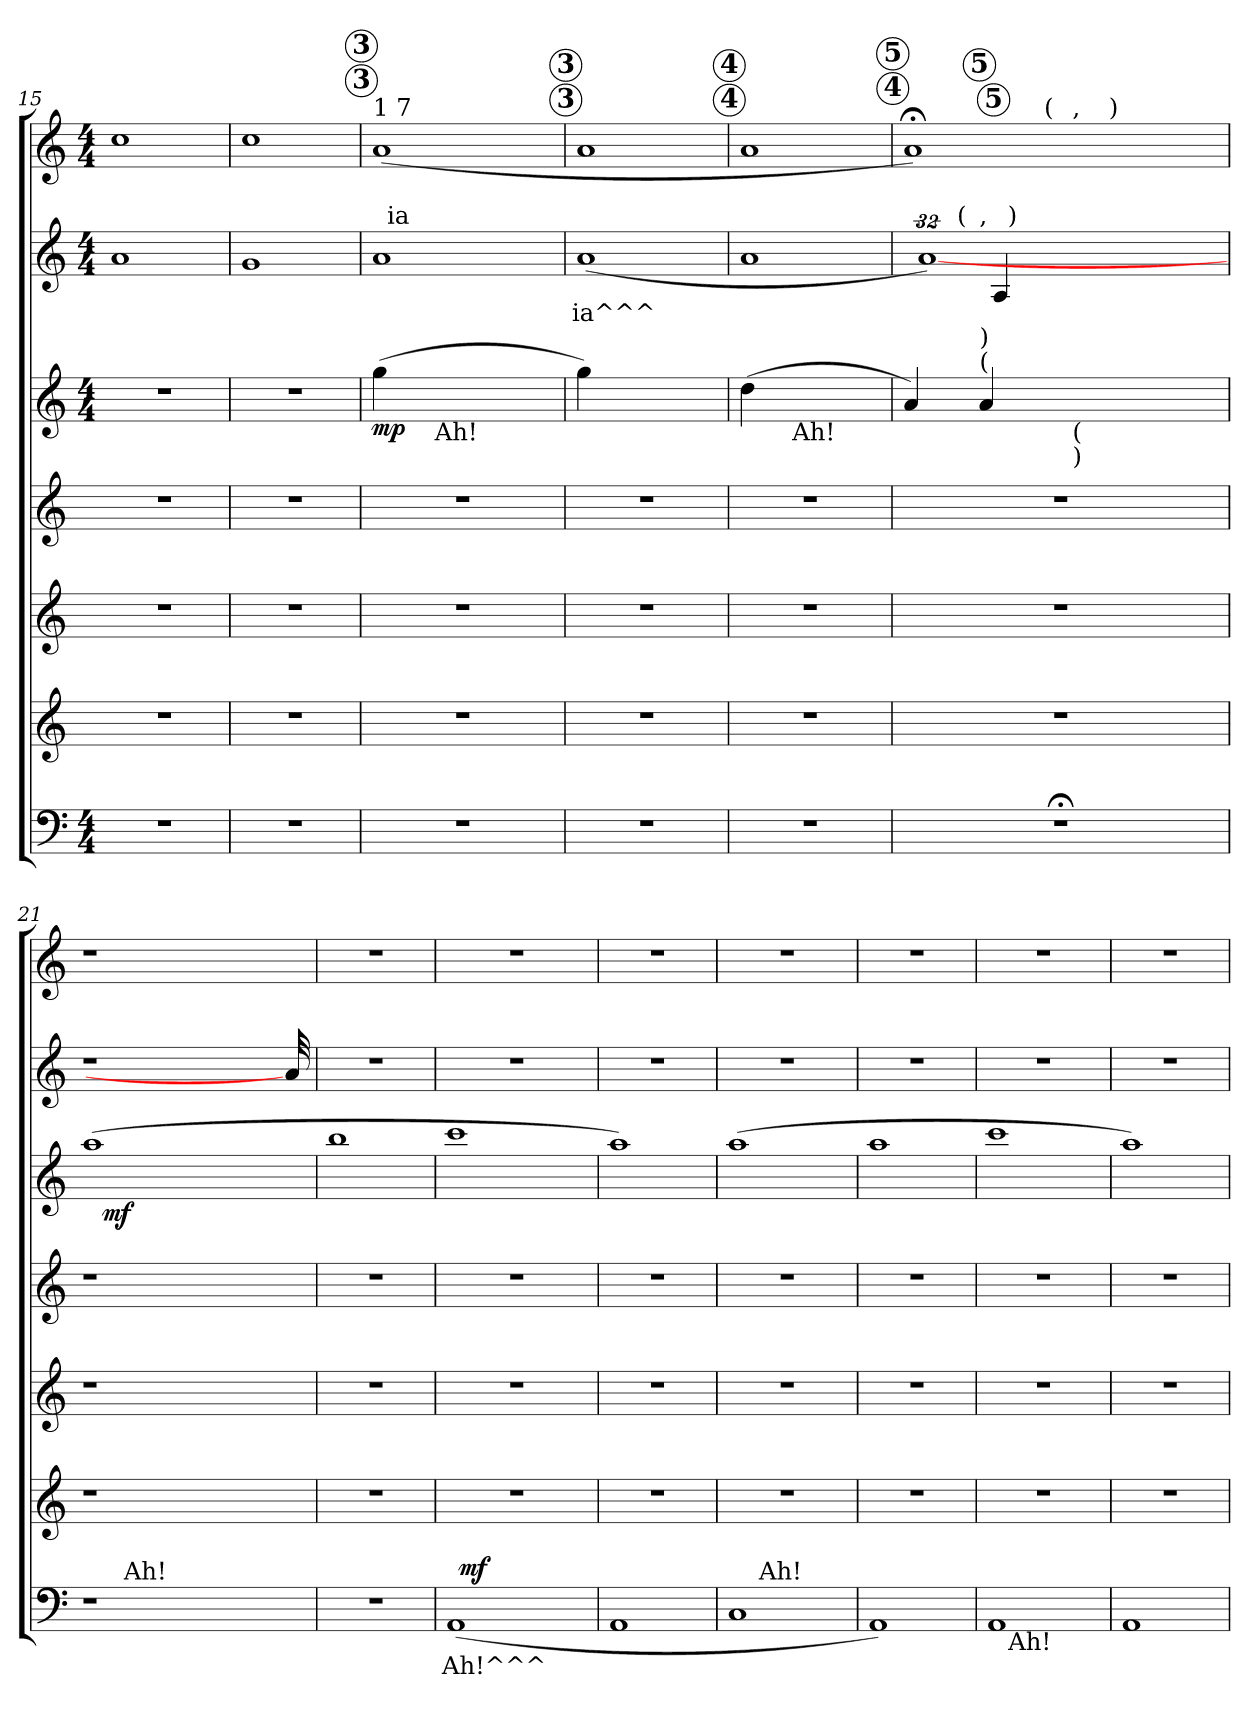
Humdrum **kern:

**kern	**text	**dynam	**kern	**kern	**kern	**kern	**dynam	**kern	**text	**kern
*part7	*part7	*part7	*part6	*part5	*part4	*part3	*part3	*part2	*part2	*part1
*staff7	*staff7	*staff7	*staff6	*staff5	*staff4	*staff3	*staff3	*staff2	*staff2	*staff1
*clefF4	*	*	*clefG2	*clefG2	*clefG2	*clefG2	*	*clefG2	*	*clefG2
*	*	*	*	*	*	*ITrd7c12	*	*	*	*
*k[]	*	*	*k[]	*k[]	*k[]	*k[]	*	*k[]	*	*k[]
*C:	*	*	*C:	*C:	*C:	*C:	*	*C:	*	*C:
*M4/4	*	*	*	*	*	*M4/4	*	*M4/4	*	*M4/4
=15	=15	=15	=15	=15	=15	=15	=15	=15	=15	=15
1r	.	.	1r	1r	1r	1r	.	1a	.	1cc
=16	=16	=16	=16	=16	=16	=16	=16	=16	=16	=16
1r	.	.	1r	1r	1r	1r	.	1g	.	1cc
!!LO:LB:g=z
!!LO:REH:place=s2:a:enc=circle:t=3
!!LO:REH:place=s3:a:enc=circle:t=3
=17	=17	=17	=17	=17	=17	=17	=17	=17	=17	=17
!	!	!	!	!	!	!	!	!	!	!LO:TX:a:t=1 7
!	!	!	!	!	!	!	!LO:DY:b	!	!	!
*	*	*	*	*	*	*	*	*^	*	*
1r	.	.	1r	1r	1r	(<4g	mp	1a	32ryy	.	(>1a
!	!	!	!	!	!	!	!	!	!LO:TX:a:t=ia	!	!
.	.	.	.	.	.	.	.	.	2ryy	.	.
!	!	!	!	!	!	!LO:TX:b:t=Ah!	!	!	!	!	!
.	.	.	.	.	.	2.ryy	.	.	.	.	.
.	.	.	.	.	.	.	.	.	4...ryy	.	.
!!LO:REH:place=s2:a:enc=circle:t=3
!!LO:REH:place=s3:a:enc=circle:t=3
=18	=18	=18	=18	=18	=18	=18	=18	=18	=18	=18	=18
!	!	!	!	!	!	!	!	!	!	!LO:LY:b	!
*	*	*	*	*	*	*	*	*v	*v	*	*
1r	.	.	1r	1r	1r	4g)	.	(<1a	ia^^^	1a
.	.	.	.	.	.	2.ryy	.	.	.	.
!!LO:REH:place=s2:a:enc=circle:t=4
!!LO:REH:place=s3:a:enc=circle:t=4
=19	=19	=19	=19	=19	=19	=19	=19	=19	=19	=19
1r	.	.	1r	1r	1r	(<4d	.	1a	.	1a
!	!	!	!	!	!	!LO:TX:b:t=Ah!	!	!	!	!
.	.	.	.	.	.	2.ryy	.	.	.	.
!!LO:REH:place=s2:a:enc=circle:t=5:qo=1.125
!!LO:REH:place=s3:a:enc=circle:t=5:qo=1
!!LO:REH:place=s2:a:enc=circle:t=4
!!LO:REH:place=s3:a:enc=circle:t=5
=20	=20	=20	=20	=20	=20	=20	=20	=20	=20	=20
*	*	*	*	*	*	*	*	*^	*	*^
*	*	*	*	*	*	*	*	*	*^	*	*	*^
*	*	*	*	*	*	*	*	*	*	*	*	*	*	*^
1r;<	.	.	1r	1r	1r	4A)	.	8.ryy	32ryy	32ryy	.	1a;)	4ryy	2ryy	2ryy
.	.	.	.	.	.	.	.	.	[32%31a)	4ryy	.	.	.	.	.
!	!	!	!	!	!	!	!	!LO:TX:a:t=(	!	!	!	!	!	!	!
.	.	.	.	.	.	.	.	16ryy	.	.	.	.	.	.	.
!	!	!	!	!	!	!	!	!LO:TX:a:t=,	!	!	!	!	!	!	!
!	!	!	!	!	!	!LO:TX:a:t=(	!	!	!	!	!	!	!	!	!
!	!	!	!	!	!	!LO:TX:a:t=)	!	!	!	!	!	!	!	!	!
.	.	.	.	.	.	4A	.	16ryy	.	.	.	.	8ryy	.	.
.	.	.	.	.	.	.	.	.	.	4A	.	.	.	.	.
!	!	!	!	!	!	!	!	!LO:TX:a:t=)	!	!	!	!	!	!	!
.	.	.	.	.	.	.	.	2ryy	.	.	.	.	.	.	.
.	.	.	.	.	.	.	.	.	.	.	.	.	32ryy	.	.
!	!	!	!	!	!	!	!	!	!	!	!	!	!LO:TX:a:t=(	!	!
.	.	.	.	.	.	.	.	.	.	.	.	.	2ryy	.	.
!	!	!	!	!	!	!	!	!	!	!	!	!	!	!LO:TX:a:t=,	!
!	!	!	!	!	!	!LO:TX:b:t=(	!	!	!	!	!	!	!	!	!
!	!	!	!	!	!	!LO:TX:b:t=)	!	!	!	!	!	!	!	!	!
.	.	.	.	.	.	2ryy	.	.	.	.	.	.	.	2ryy	16.ryy
.	.	.	.	.	.	.	.	.	.	4...ryy	.	.	.	.	.
!	!	!	!	!	!	!	!	!	!	!	!	!	!	!	!LO:TX:a:t=)
.	.	.	.	.	.	.	.	.	.	.	.	.	.	.	4ryy
.	.	.	.	.	.	.	.	8.ryy	.	.	.	.	.	.	.
.	.	.	.	.	.	.	.	.	.	.	.	.	.	.	8ryy
.	.	.	.	.	.	.	.	.	.	.	.	.	16.ryy	.	.
.	.	.	.	.	.	.	.	.	.	.	.	.	.	.	32ryy
*	*	*	*	*	*	*	*	*v	*v	*v	*	*	*	*	*
*	*	*	*	*	*	*	*	*	*	*v	*v	*v	*v
!!LO:LB:g=z
=21	=21	=21	=21	=21	=21	=21	=21	=21	=21	=21
*^	*	*	*	*	*	*^	*	*	*	*
1r	8ryy	.	.	1r	1r	1r	(>1a	16ryy	.	1r	.	1r
!	!	!	!	!	!	!	!	!	!LO:DY:b	!	!	!
.	.	.	.	.	.	.	.	2ryy	mf	.	.	.
!	!LO:TX:a:t=Ah!	!	!	!	!	!	!	!	!	!	!	!
.	2ryy	.	.	.	.	.	.	.	.	.	.	.
.	.	.	.	.	.	.	.	4...ryy	.	.	.	.
.	4ryy	.	.	.	.	.	.	.	.	.	.	.
.	8ryy	.	.	.	.	.	.	.	.	.	.	.
32ryy	32ryy	.	.	32ryy	32ryy	32ryy	32ryy	.	.	32a]	.	32ryy
*v	*v	*	*	*	*	*	*v	*v	*	*	*	*
=22	=22	=22	=22	=22	=22	=22	=22	=22	=22	=22
1r	.	.	1r	1r	1r	1b	.	1r	.	1r
=23	=23	=23	=23	=23	=23	=23	=23	=23	=23	=23
!	!LO:LY:b	!	!	!	!	!	!	!	!	!
*^	*	*	*	*	*	*	*	*	*	*
(>1AA	32ryy	Ah!^^^	.	1r	1r	1r	1cc	.	1r	.	1r
!	!	!	!LO:DY:b	!	!	!	!	!	!	!	!
.	2ryy	.	mf	.	.	.	.	.	.	.	.
.	4...ryy	.	.	.	.	.	.	.	.	.	.
*v	*v	*	*	*	*	*	*	*	*	*	*
=24	=24	=24	=24	=24	=24	=24	=24	=24	=24	=24
1AA	.	.	1r	1r	1r	1a)	.	1r	.	1r
!!LO:PB:g=z
=25	=25	=25	=25	=25	=25	=25	=25	=25	=25	=25
*^	*	*	*	*	*	*	*	*	*	*
1C	8ryy	.	.	1r	1r	1r	(>1a	.	1r	.	1r
!	!LO:TX:a:t=Ah!	!	!	!	!	!	!	!	!	!	!
.	2..ryy	.	.	.	.	.	.	.	.	.	.
*v	*v	*	*	*	*	*	*	*	*	*	*
=26	=26	=26	=26	=26	=26	=26	=26	=26	=26	=26
1AA)	.	.	1r	1r	1r	1a	.	1r	.	1r
=27	=27	=27	=27	=27	=27	=27	=27	=27	=27	=27
*^	*	*	*	*	*	*	*	*	*	*
1AA	16ryy	.	.	1r	1r	1r	1cc	.	1r	.	1r
!	!LO:TX:b:t=Ah!	!	!	!	!	!	!	!	!	!	!
.	2...ryy	.	.	.	.	.	.	.	.	.	.
*v	*v	*	*	*	*	*	*	*	*	*	*
=28	=28	=28	=28	=28	=28	=28	=28	=28	=28	=28
1AA	.	.	1r	1r	1r	1a)	.	1r	.	1r
=	=	=	=	=	=	=	=	=	=	=
*-	*-	*-	*-	*-	*-	*-	*-	*-	*-	*-
